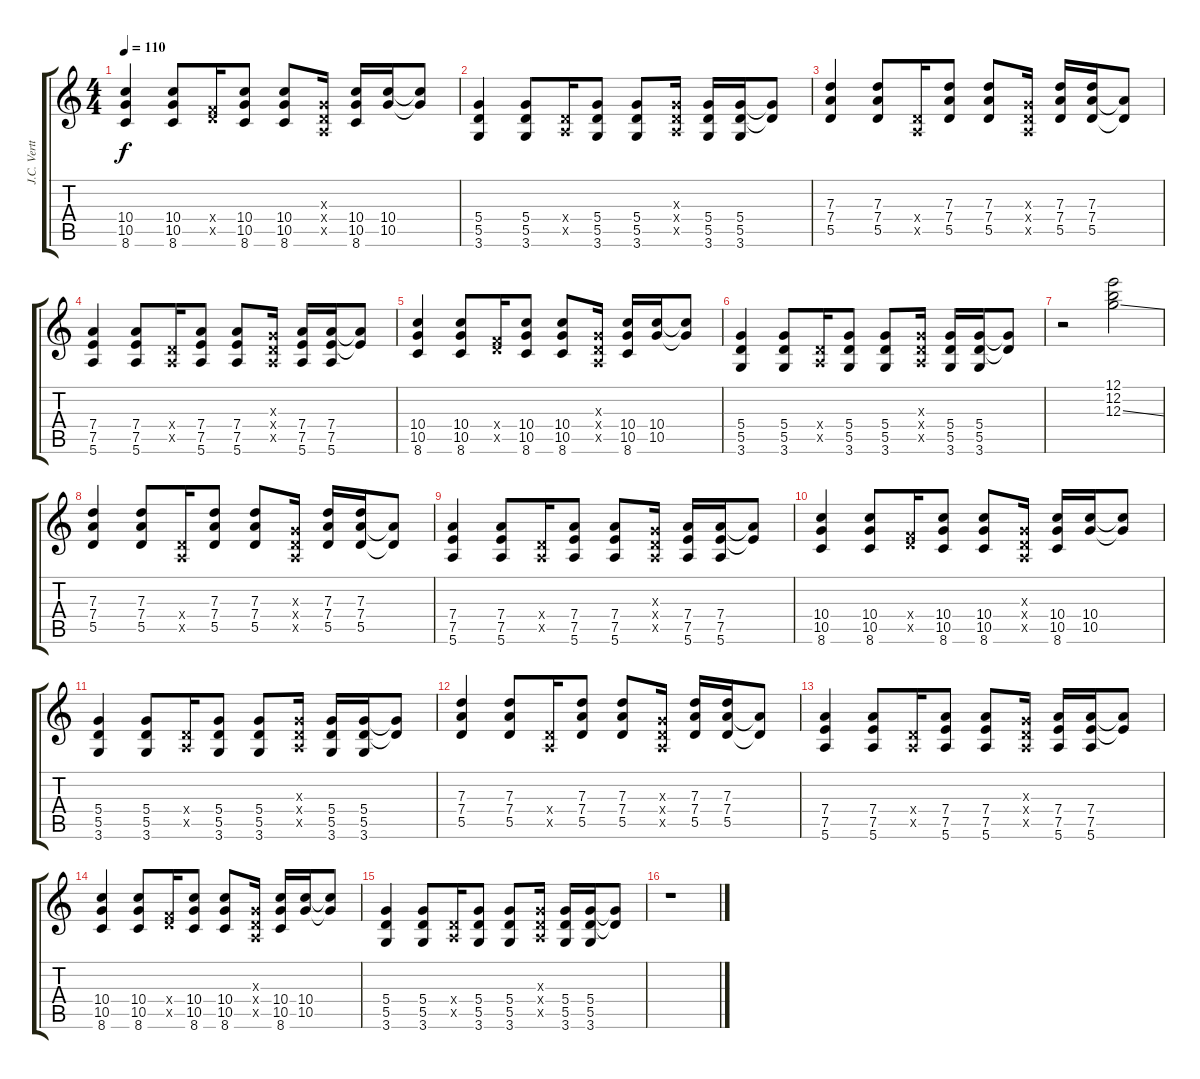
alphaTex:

\track ("J.C. Vertti" "J.C. Vertt") {instrument electricguitarclean}
\staff {score tabs}
\tuning (E4 B3 G3 D3 A2 E2) {hide}
\ts (4 4)
\tempo 110
\clef g2
\ks c
(10.4 10.5 8.6).4{dy f instrument overdrivenguitar} (10.4 10.5 8.6).8 (0.4{x} 8.5{x}).16 (10.4 10.5 8.6).8 (10.4 10.5 8.6).8 (0.3{x} 0.4{x} 0.5{x}).16 (10.4 10.5 8.6).16 (10.4 10.5).16 (10.4{t} 10.5{t}).8 |
(5.4 5.5 3.6).4 (5.4 5.5 3.6).8 (0.4{x} 0.5{x}).16 (5.4 5.5 3.6).8 (5.4 5.5 3.6).8 (0.3{x} 0.4{x} 0.5{x}).16 (5.4 5.5 3.6).16 (5.4 5.5 3.6).16 (5.4{t} 5.5{t}).8 |
(7.3 7.4 5.5).4{instrument overdrivenguitar} (7.3 7.4 5.5).8 (0.4{x} 0.5{x}).16 (7.3 7.4 5.5).8 (7.3 7.4 5.5).8 (0.3{x} 0.4{x} 0.5{x}).16 (7.3 7.4 5.5).16 (7.3 7.4 5.5).16 (7.4{t} 5.5{t}).8 |
(7.4 7.5 5.6).4 (7.4 7.5 5.6).8 (0.4{x} 0.5{x}).16 (7.4 7.5 5.6).8 (7.4 7.5 5.6).8 (0.3{x} 0.4{x} 0.5{x}).16 (7.4 7.5 5.6).16 (7.4 7.5 5.6).16 (7.4{t} 7.5{t}).8 |
(10.4 10.5 8.6).4{instrument overdrivenguitar} (10.4 10.5 8.6).8 (0.4{x} 8.5{x}).16 (10.4 10.5 8.6).8 (10.4 10.5 8.6).8 (0.3{x} 0.4{x} 0.5{x}).16 (10.4 10.5 8.6).16 (10.4 10.5).16 (10.4{t} 10.5{t}).8 |
(5.4 5.5 3.6).4 (5.4 5.5 3.6).8 (0.4{x} 0.5{x}).16 (5.4 5.5 3.6).8 (5.4 5.5 3.6).8 (0.3{x} 0.4{x} 0.5{x}).16 (5.4 5.5 3.6).16 (5.4 5.5 3.6).16 (5.4{t} 5.5{t}).8 |
r.2 (12.1 12.2 12.3{ss}).2 |
(7.3 7.4 5.5).4{instrument overdrivenguitar} (7.3 7.4 5.5).8 (0.4{x} 0.5{x}).16 (7.3 7.4 5.5).8 (7.3 7.4 5.5).8 (0.3{x} 0.4{x} 0.5{x}).16 (7.3 7.4 5.5).16 (7.3 7.4 5.5).16 (7.4{t} 5.5{t}).8 |
(7.4 7.5 5.6).4 (7.4 7.5 5.6).8 (0.4{x} 0.5{x}).16 (7.4 7.5 5.6).8 (7.4 7.5 5.6).8 (0.3{x} 0.4{x} 0.5{x}).16 (7.4 7.5 5.6).16 (7.4 7.5 5.6).16 (7.4{t} 7.5{t}).8 |
(10.4 10.5 8.6).4{instrument overdrivenguitar} (10.4 10.5 8.6).8 (0.4{x} 8.5{x}).16 (10.4 10.5 8.6).8 (10.4 10.5 8.6).8 (0.3{x} 0.4{x} 0.5{x}).16 (10.4 10.5 8.6).16 (10.4 10.5).16 (10.4{t} 10.5{t}).8 |
(5.4 5.5 3.6).4 (5.4 5.5 3.6).8 (0.4{x} 0.5{x}).16 (5.4 5.5 3.6).8 (5.4 5.5 3.6).8 (0.3{x} 0.4{x} 0.5{x}).16 (5.4 5.5 3.6).16 (5.4 5.5 3.6).16 (5.4{t} 5.5{t}).8 |
(7.3 7.4 5.5).4{instrument overdrivenguitar} (7.3 7.4 5.5).8 (0.4{x} 0.5{x}).16 (7.3 7.4 5.5).8 (7.3 7.4 5.5).8 (0.3{x} 0.4{x} 0.5{x}).16 (7.3 7.4 5.5).16 (7.3 7.4 5.5).16 (7.4{t} 5.5{t}).8 |
(7.4 7.5 5.6).4 (7.4 7.5 5.6).8 (0.4{x} 0.5{x}).16 (7.4 7.5 5.6).8 (7.4 7.5 5.6).8 (0.3{x} 0.4{x} 0.5{x}).16 (7.4 7.5 5.6).16 (7.4 7.5 5.6).16 (7.4{t} 7.5{t}).8 |
(10.4 10.5 8.6).4{instrument overdrivenguitar} (10.4 10.5 8.6).8 (0.4{x} 8.5{x}).16 (10.4 10.5 8.6).8 (10.4 10.5 8.6).8 (0.3{x} 0.4{x} 0.5{x}).16 (10.4 10.5 8.6).16 (10.4 10.5).16 (10.4{t} 10.5{t}).8 |
(5.4 5.5 3.6).4 (5.4 5.5 3.6).8 (0.4{x} 0.5{x}).16 (5.4 5.5 3.6).8 (5.4 5.5 3.6).8 (0.3{x} 0.4{x} 0.5{x}).16 (5.4 5.5 3.6).16 (5.4 5.5 3.6).16 (5.4{t} 5.5{t}).8 |
r.1
